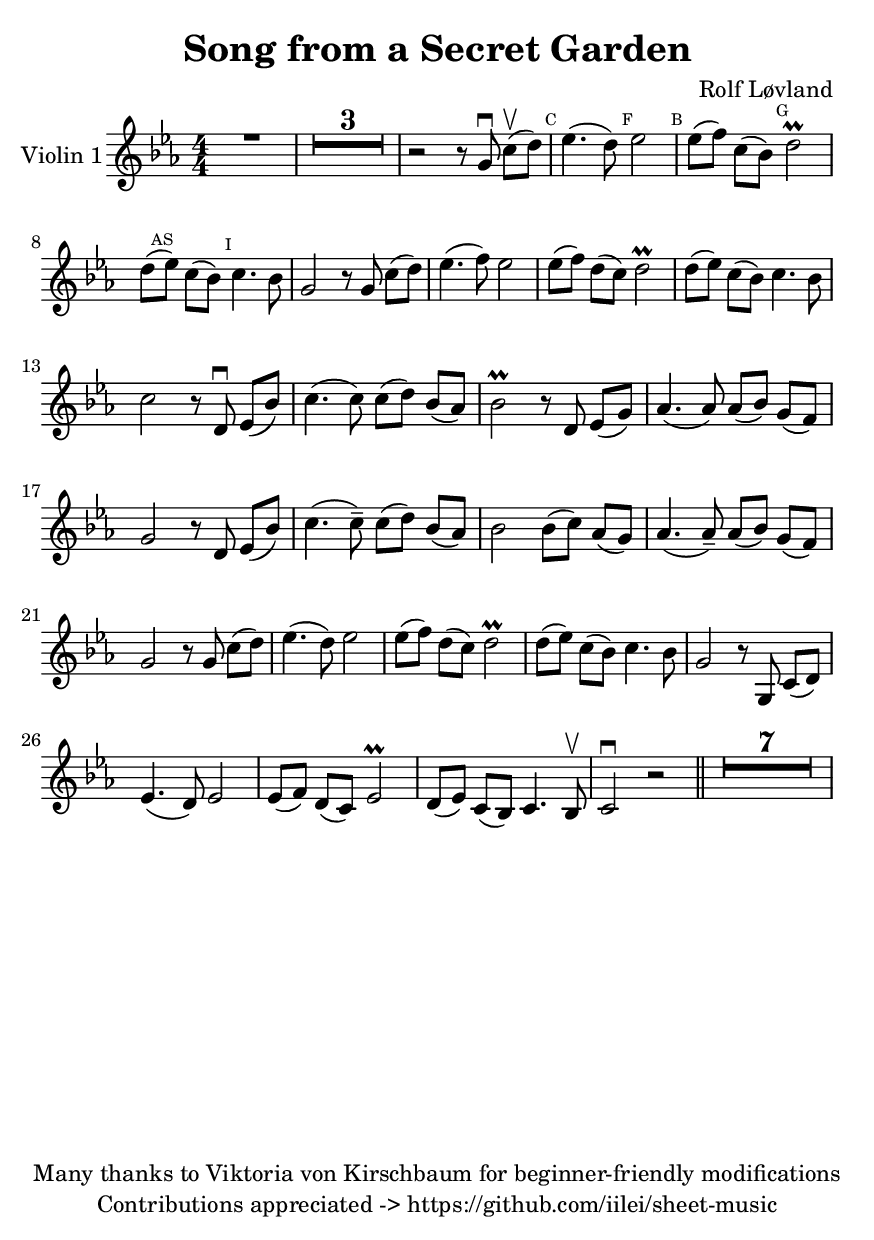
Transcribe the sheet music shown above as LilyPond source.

\version "2.18.2"
% https://www.hacklily.org/?edit=iilei/sheet-music/Song_from_a_Secret_Garden.ly

\header {
  title = "Song from a Secret Garden"
  composer = "Rolf Løvland"
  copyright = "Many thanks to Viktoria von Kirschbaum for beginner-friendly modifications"
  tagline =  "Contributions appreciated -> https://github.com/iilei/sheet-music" 
}

\paper {
    #(set-paper-size "a5")
}

global = {
    \time 4/4
}


\score {
  \new StaffGroup \relative a' {
    \set Staff.instrumentName = #"Violin 1"
    \override Glissando.style = #'trill

    % "b" Symbole auf Notenlinen => Ton wird eine halbe Note tiefer gespielt
    \set Staff.keySignature = #`(((0 . 6) . ,FLAT)
                               ((0 . 9) . ,FLAT)
                               ((0 . 5) . ,FLAT)
                              )
    \compressFullBarRests
    \numericTimeSignature
    \override MultiMeasureRest.expand-limit = #2
    \override MultiMeasureRest.staff-position = #2
    \omit Accidental  % omit natural marks (Auflösungszeichen) - alternativ: b8 -> bes8

     R1 |
     R1*3 |
     r2 r8 g\downbow c[\upbow(d)] |
     % Frage; ist in der handschriftichen Fassung ein "C" über dem Notenkopf? Dann ein "F" und "B" ?
     % sind dafür ausdruckelemente (http://lilypond.org/doc/v2.19/Documentation/notation/expressive-marks-attached-to-notes)
     % oder simple Textartige Zeichen (http://lilypond.org/doc/v2.18/Documentation/notation/writing-text#text-marks) 
     % angemessen?
     \mark \markup { \teeny C } e4.( d8) \mark \markup { \teeny F }  e2 |
     \mark \markup { \teeny B } e8[( f8)] c8[( b8)]  \mark \markup { \teeny G } d2\prall |
      % ende der ersten reihe

      d8[(\mark \markup { \teeny AS }  e8)] c8[( b8)] \mark \markup { \teeny I } c4. b8 |
      g2 r8 g8 c8[( d8)] |
      e4.( f8) e2 |
      e8[( f8)] d8[( c8)] d2\prall 
      % ende der zweiten reihe

      d8[(e8)] c8[( b8)] c4. b8 |
      c2 r8 d,\downbow e[(b')] |
      c4.( c8) c8( d8) b[( a)]
       % ende der dritten reihe
 
      b2\prall r8 d, e[( g)]
      a4.( a8) a8[( b8)] g8[( f8)]
      g2 r8 d8 e[( b')]
       % ende der vierten reihe

      % http://lilypond.org/doc/v2.19/Documentation/notation/expressive-marks-attached-to-notes
      % tenuto => -- => strich über notenkpf / Artikulationszeichen
      c4.(c8--) c[( d)] b[( a)] |
      b2 b8[( c)] a[( g)] |
      a4.( a8--) a8[( b)] g8[( f)]
       % ende der fünften reihe

      g2 r8 g8 c[( d)] |
      e4.( d8) e2 |
      e8[(f )] d[( c)] d2\prall
      % ende der sechsten reihe

      d8[(e)] c[(b)] c4. b8 |
      g2 r8 g,8 c8[( d)]
      e4.( d8) e2 |
      e8[( f)] d[( c)] e2\prall | % "Prall" unter dem Notenkopf möglich?
      % ende der siebenten reihe

      d8[( e)] c[( b)] c4. b8 \upbow |
      c2 \downbow r2 \bar "||"  |
      R1*7 

    }
}